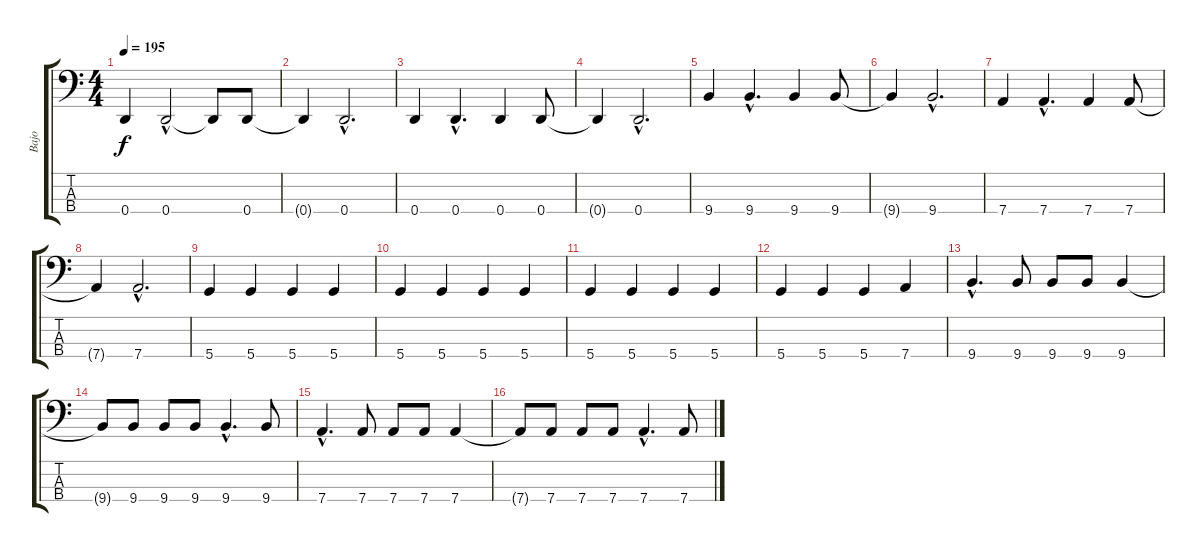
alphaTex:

\track ("Bajo" "Bajo") {instrument electricbasspick}
\staff {score tabs}
\tuning (G2 D2 A1 D1) {hide}
\ts (4 4)
\tempo 195
\clef f4
\ks c
0.4.4{dy f} 0.4{hac}.2 0.4{t}.8 0.4.8 |
0.4{t}.4 0.4{hac}.2{d} |
0.4.4 0.4{hac}.4{d} 0.4.4 0.4.8 |
0.4{t}.4 0.4{hac}.2{d} |
9.4.4 9.4{hac}.4{d} 9.4.4 9.4.8 |
9.4{t}.4 9.4{hac}.2{d} |
7.4.4 7.4{hac}.4{d} 7.4.4 7.4.8 |
7.4{t}.4 7.4{hac}.2{d} |
5.4.4 5.4.4 5.4.4 5.4.4 |
5.4.4 5.4.4 5.4.4 5.4.4 |
5.4.4 5.4.4 5.4.4 5.4.4 |
5.4.4 5.4.4 5.4.4 7.4.4 |
9.4{hac}.4{d} 9.4.8 9.4.8 9.4.8 9.4.4 |
9.4{t}.8 9.4.8 9.4.8 9.4.8 9.4{hac}.4{d} 9.4.8 |
7.4{hac}.4{d} 7.4.8 7.4.8 7.4.8 7.4.4 |
7.4{t}.8 7.4.8 7.4.8 7.4.8 7.4{hac}.4{d} 7.4.8
